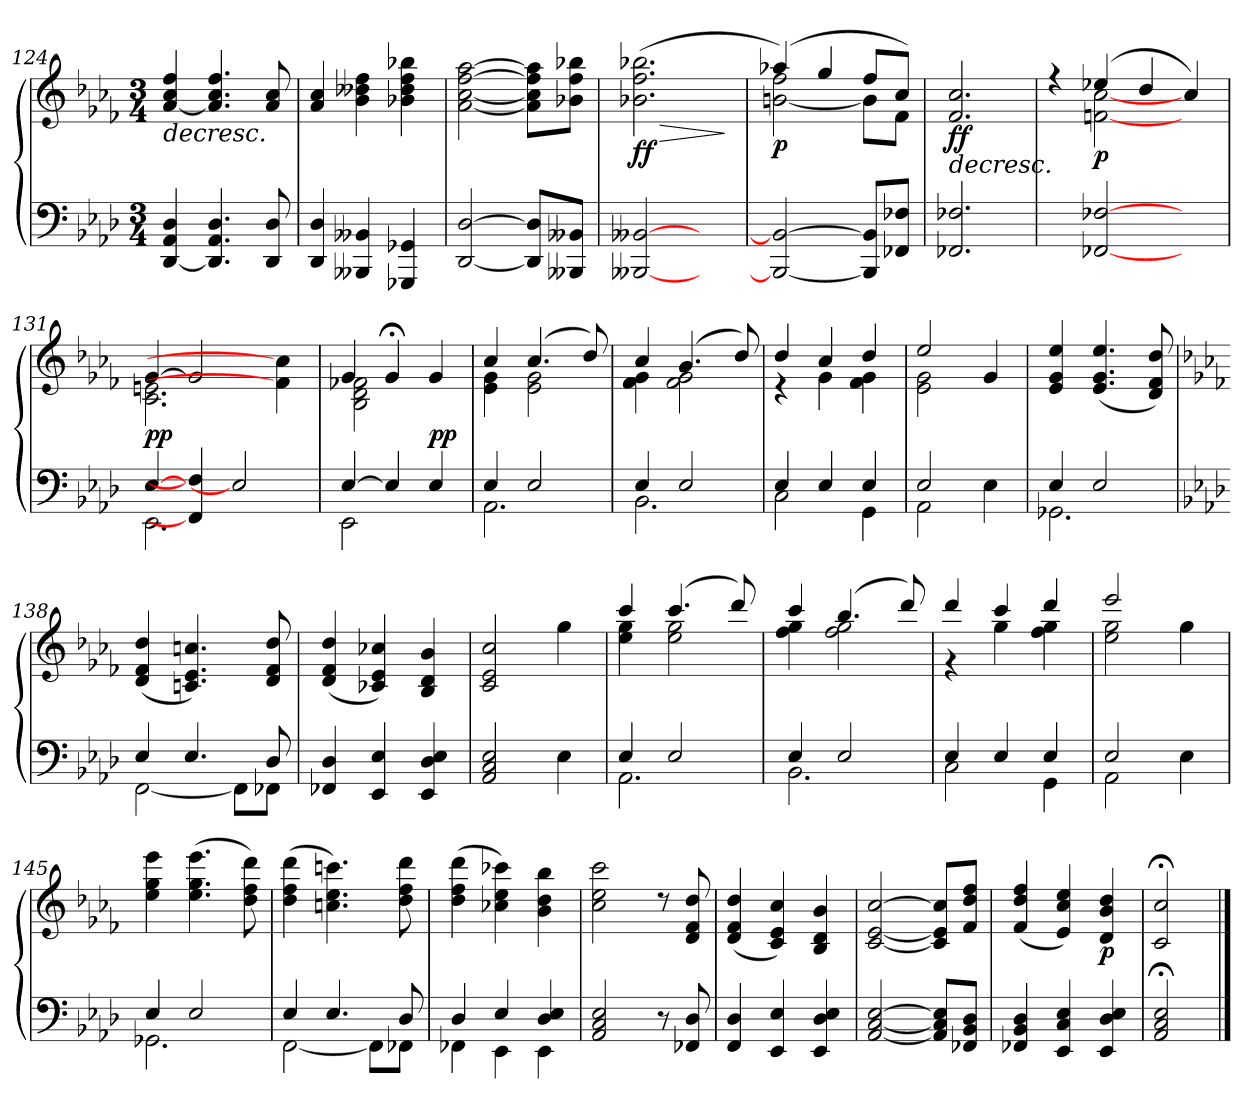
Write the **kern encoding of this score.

**kern	**kern	**dynam
*part1	*part1	*part1
*staff2	*staff1	*staff1/2
*clefF4	*clefG3	*
*k[b-e-a-d-]	*k[b-e-a-d-]	*
*M3/4	*M3/4	*
=124	=124	=124
!	!	!LO:HP:b
[<4DD-/ 4AA-/ 4D-/	[<4f/ 4a-/ 4dd-/	>
4.DD-/] 4.AA-/ 4.D-/	4.f/] 4.a-/ 4.dd-/	.
8DD-/ 8D-/	8f/ 8a-/	.
=125	=125	=125
4DD-/ 4D-/	4f/ 4a-/	.
4BBB--X/ 4BB--X/	4g\ 4b--X\ 4dd-\	.
4GGG-X/ 4GG-X/	4g-\ 4b--\ 4dd-\ 4gg-X\	.
=126	=126	=126
[<2DD-/ [>2D-/	[<2f\ [<2a-\ [>2dd-\ [>2ff\	.
8DD-/] 8D-/]L	8f\] 8a-\] 8dd-\] 8ff\]L	.
8BBB--X/ 8BB--X/J	8g-X\ 8dd-\ 8gg-X\J	.
=127	=127	=127
!	!	!LO:HP:b
!	!	!LO:DY:n=1:b
!	!	!LO:DY:n=2:b
[<2BBB--X/ [>2BB--X/	(>2.g-X\ 2.dd-\ 2.gg-X\	> f f
4ryy	.	.
.	.	]
=128	=128	=128
*	*^	*
!	!	!	!LO:DY:b
2BBB--/_ 2BB--/_>	(>4ff-X/)	[<2gn\ 2dd-\	p
.	4ee-/	.	.
8BBB--/] 8BB--/]L	8dd-/L	8g\L]	.
8FF-X/ 8F-X/J	8a-/J)	8d-\J	.
=129	=129	=129	=129
!	!	!	!LO:HP:b
!	!	!	!LO:DY:n=1:b
!	!	!	!LO:DY:n=2:b
*	*v	*v	*
2.FF-X/ 2.F-X/	2.d-/ 2.a-/	> f f
!!LO:LB:g=z
=130	=130	=130
*	*^	*
4ryy	4rcc	4ryy	.
!	!	!	!LO:DY:b
[2FF-X/ [2F-X/	(>4cc-X/	[2dn\ [2a-\	p
.	4b-/	.	.
4ryy	4a-/)	4ryy	.
=131	=131	=131	=131
*^	*	*	*
!	!	!	!	!LO:DY:b
[>4E-/	2.EE-\	[>4e-/	2.A-\ 2.cn\	pp
4FF-/] 4F-/]	.	2e-/]	.	.
2E-/]	.	.	.	.
.	4ryy	4ryy	4d\] 4a-\]	.
=132	=132	=132	=132	=132
[>4E-/	2EE-\	4e-/	2G\ 2B-\ 2d-X\	.
4E-/]	.	4e-;</	.	.
!	!	!	!	!LO:DY:a=2
4E-/	4ryy	4e-/	4ryy	pp
=133	=133	=133	=133	=133
4E-/	2.AA-\	4a-/	4c\ 4e-\	.
2E-/	.	(>4.a-/	2c\ 2e-\	.
.	.	8b-/)	.	.
=134	=134	=134	=134	=134
4E-/	2.BB-\	4a-/	4d-\ 4e-\	.
2E-/	.	(>4.g/	2d-\ 2e-\	.
.	.	8b-/)	.	.
=135	=135	=135	=135	=135
4E-/	2C\	4b-/	4rc	.
4E-/	.	4a-/	4e-\	.
4E-/	4GG\	4b-/	4d-\ 4e-\	.
=136	=136	=136	=136	=136
2E-/	2AA-\	2cc/	2c\ 2e-\	.
4ryy	4E-\	4e-/	4ryy	.
*	*	*v	*v	*
=137	=137	=137	=137
4E-/	2.GG-X\	4c/ 4e-/ 4cc/	.
2E-/	.	(<4.c/ 4.e-/ 4.cc/	.
.	.	8B-/ 8d-/ 8b-/)	.
!!LO:PB:g=z
=138	=138	=138	=138
*k[b-e-a-d-]	*	*k[b-e-a-d-]	*
4E-/	[<2FF\	(<4B-/ 4d-/ 4b-/	.
4.E-/	.	4.An/ 4.c/ 4.an/)	.
.	8FF\L]	.	.
8D-/	8FF-X\J	8B-/ 8d-/ 8b-/	.
*v	*v	*	*
=139	=139	=139
4FF-X/ 4D-/	(<4B-/ 4d-/ 4b-/	.
4EE-/ 4E-/	4A-X/ 4c/ 4a-X/)	.
4EE-/ 4D-/ 4E-/	4G/ 4B-/ 4g/	.
=140	=140	=140
2AA-/ 2C/ 2E-/	2A-/ 2c/ 2a-/	.
4E-\	4ee-\	.
=141	=141	=141
*^	*^	*
4E-/	2.AA-\	4aa-/	4cc\ 4ee-\	.
2E-/	.	(>4.aa-/	2cc\ 2ee-\	.
.	.	8bb-/)	.	.
=142	=142	=142	=142	=142
4E-/	2.BB-\	4aa-/	4dd-\ 4ee-\	.
2E-/	.	(>4.gg/	2dd-\ 2ee-\	.
.	.	8bb-/)	.	.
=143	=143	=143	=143	=143
4E-/	2C\	4bb-/	4re	.
4E-/	.	4aa-/	4ee-\	.
4E-/	4GG\	4bb-/	4dd-\ 4ee-\	.
=144	=144	=144	=144	=144
2E-/	2AA-\	2ccc/	2cc\ 2ee-\	.
4ryy	4E-\	4ryy	4ee-\	.
*	*	*v	*v	*
=145	=145	=145	=145
4E-/	2.GG-X\	4cc\ 4ee-\ 4ccc\	.
2E-/	.	(>4.cc\ 4.ee-\ 4.ccc\	.
.	.	8b-\ 8dd-\ 8bb-\)	.
!!LO:LB:g=z
=146	=146	=146	=146
4E-/	[<2FF\	(>4b-\ 4dd-\ 4bb-\	.
4.E-/	.	4.an\ 4.cc\ 4.aan\)	]
.	8FF\L]	.	.
8D-/	8FF-X\J	8b-\ 8dd-\ 8bb-\	.
=147	=147	=147	=147
4D-/	4FF-X\	(>4b-\ 4dd-\ 4bb-\	.
4E-/	4EE-\	4a-X\ 4cc\ 4aa-X\)	.
4D-/ 4E-/	4EE-\	4g\ 4b-\ 4gg\	.
*v	*v	*	*
=148	=148	=148
2AA-/ 2C/ 2E-/	2a-\ 2cc\ 2aa-\	.
8r	8rb	.
8FF-X/ 8D-/	8B-/ 8d-/ 8b-/	.
=149	=149	=149
4FF/ 4D-/	(<4B-/ 4d-/ 4b-/	.
4EE-/ 4E-/	4A-/ 4c/ 4a-/)	.
4EE-/ 4D-/ 4E-/	4G/ 4B-/ 4g/	.
=150	=150	=150
[<2AA-/ [<2C/ [>2E-/	[<2A-/ [<2c/ [>2a-/	.
8AA-/] 8C/] 8E-/]L	8A-/] 8c/] 8a-/]L	.
8FF-X/ 8BB-/ 8D-/J	8d-/ 8b-/ 8dd-/J	.
=151	=151	=151
4FF-X/ 4BB-/ 4D-/	(<4d-/ 4b-/ 4dd-/	.
4EE-/ 4C/ 4E-/	4c/ 4a-/ 4cc/)	]
!	!	!LO:DY:b
4EE-/ 4D-/ 4E-/	4B-/ 4g/ 4b-/	p
=152	=152	=152
2AA-/;< 2C/;< 2E-/;<	2A-/;< 2a-/;<	.
==	==	==
*-	*-	*-
